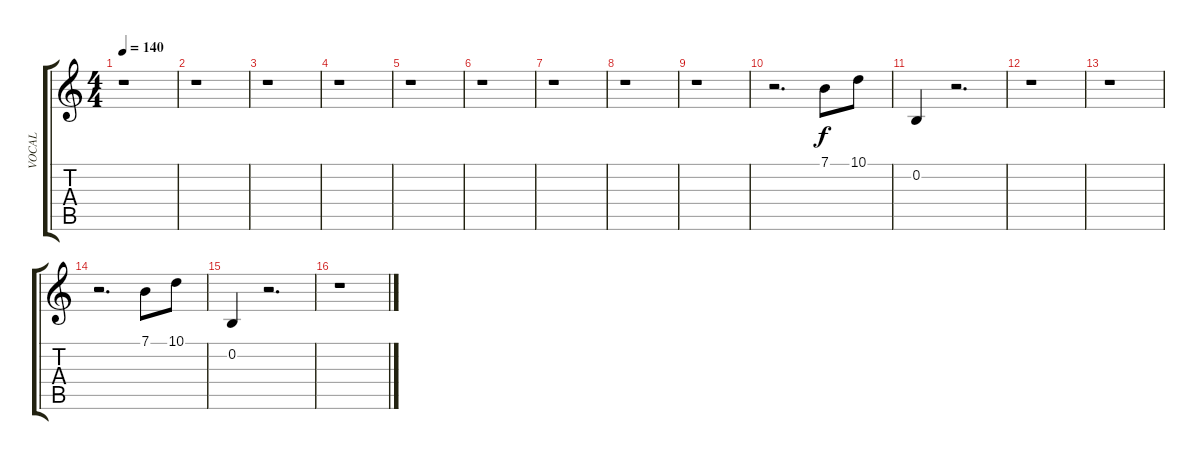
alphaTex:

\track ("VOCAL" "VOCAL") {instrument electricgrandpiano}
\staff {score tabs}
\tuning (E4 B3 G3 D3 A2 E2) {hide}
\ts (4 4)
\tempo 140
\clef g2
\ks c
r.1{dy f instrument electricgrandpiano} |
r.1 |
r.1 |
r.1 |
r.1 |
r.1 |
r.1 |
r.1 |
r.1 |
r.2{d} 7.1.8 10.1.8 |
0.2.4 r.2{d} |
r.1 |
r.1 |
r.2{d} 7.1.8 10.1.8 |
0.2.4 r.2{d} |
r.1
